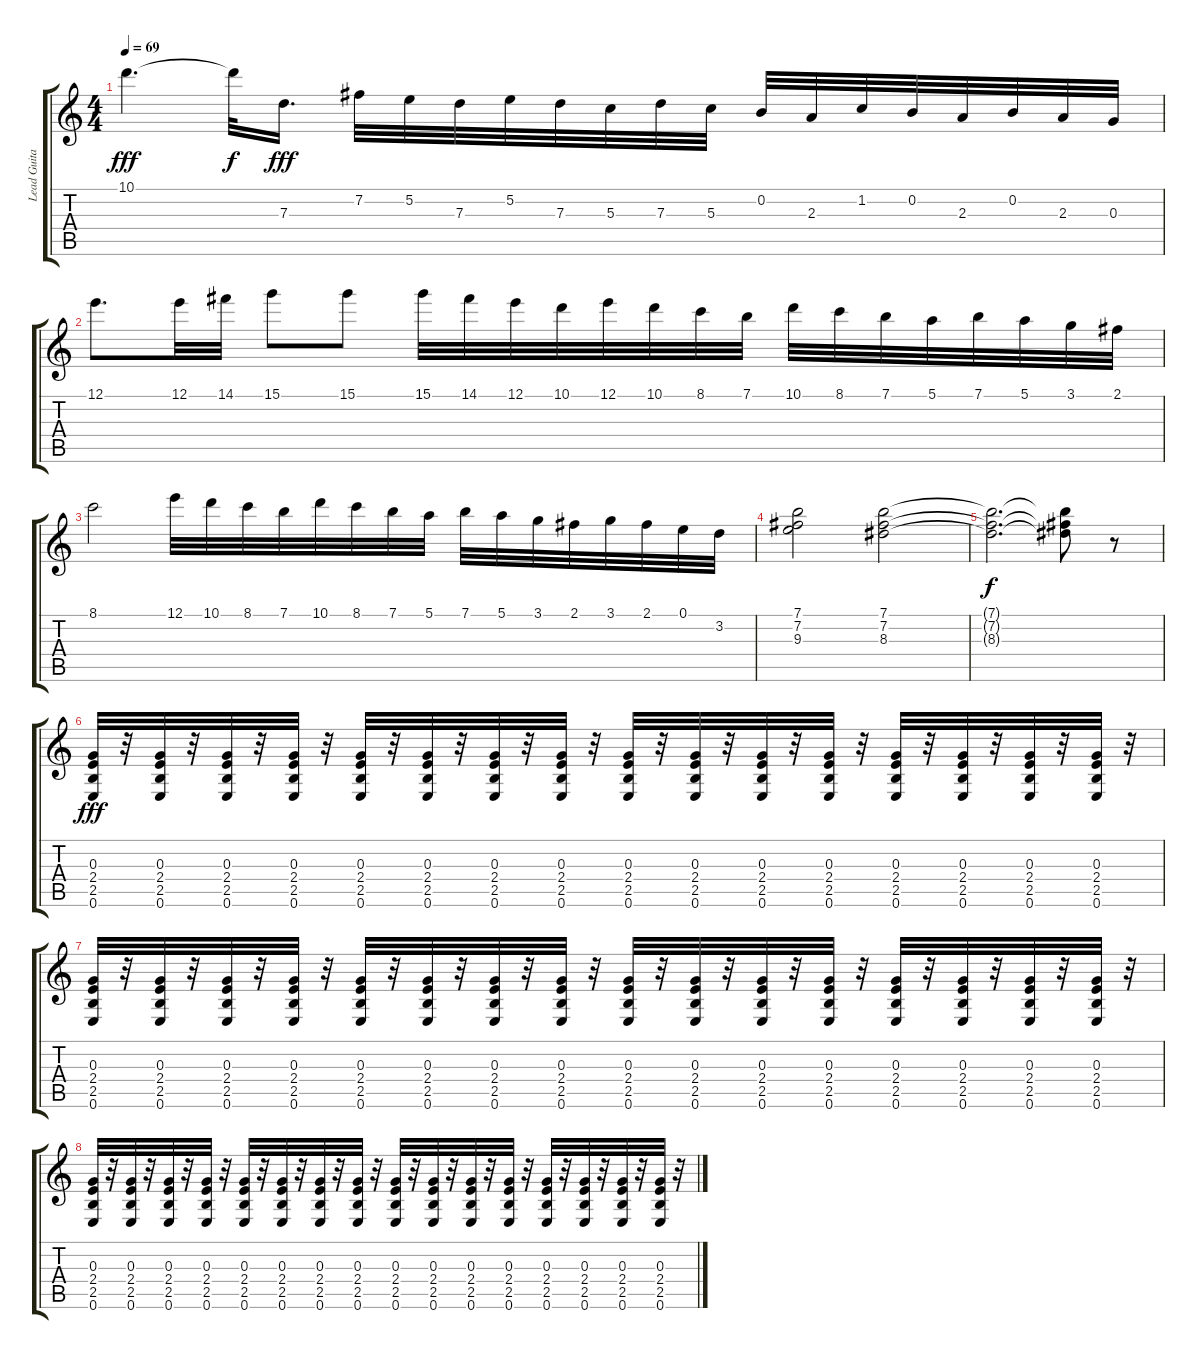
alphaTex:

\track ("Lead Guitar" "Lead Guita") {instrument distortionguitar}
\staff {score tabs}
\tuning (E4 B3 G3 D3 A2 E2) {hide}
\ts (4 4)
\tempo 69
\clef g2
\ks c
10.1.4{d dy fff} 10.1{t}.32{dy f} 7.3.16{d dy fff} 7.2.32 5.2.32 7.3.32 5.2.32 7.3.32 5.3.32 7.3.32 5.3.32 0.2.32 2.3.32 1.2.32 0.2.32 2.3.32 0.2.32 2.3.32 0.3.32 |
12.1.8{d} 12.1.32 14.1.32 15.1.8 15.1.8 15.1.32 14.1.32 12.1.32 10.1.32 12.1.32 10.1.32 8.1.32 7.1.32 10.1.32 8.1.32 7.1.32 5.1.32 7.1.32 5.1.32 3.1.32 2.1.32 |
8.1.2 12.1.32 10.1.32 8.1.32 7.1.32 10.1.32 8.1.32 7.1.32 5.1.32 7.1.32 5.1.32 3.1.32 2.1.32 3.1.32 2.1.32 0.1.32 3.2.32 |
(7.1 7.2 9.3).2 (7.1 7.2 8.3).2 |
(7.1{t} 7.2{t} 8.3{t}).2{d dy f} (7.1{t} 7.2{t} 8.3{t}).8 r.8 |
(0.3 2.4 2.5 0.6).32{dy fff} r.32 (0.3 2.4 2.5 0.6).32 r.32 (0.3 2.4 2.5 0.6).32 r.32 (0.3 2.4 2.5 0.6).32 r.32 (0.3 2.4 2.5 0.6).32 r.32 (0.3 2.4 2.5 0.6).32 r.32 (0.3 2.4 2.5 0.6).32 r.32 (0.3 2.4 2.5 0.6).32 r.32 (0.3 2.4 2.5 0.6).32 r.32 (0.3 2.4 2.5 0.6).32 r.32 (0.3 2.4 2.5 0.6).32 r.32 (0.3 2.4 2.5 0.6).32 r.32 (0.3 2.4 2.5 0.6).32 r.32 (0.3 2.4 2.5 0.6).32 r.32 (0.3 2.4 2.5 0.6).32 r.32 (0.3 2.4 2.5 0.6).32 r.32 |
(0.3 2.4 2.5 0.6).32 r.32 (0.3 2.4 2.5 0.6).32 r.32 (0.3 2.4 2.5 0.6).32 r.32 (0.3 2.4 2.5 0.6).32 r.32 (0.3 2.4 2.5 0.6).32 r.32 (0.3 2.4 2.5 0.6).32 r.32 (0.3 2.4 2.5 0.6).32 r.32 (0.3 2.4 2.5 0.6).32 r.32 (0.3 2.4 2.5 0.6).32 r.32 (0.3 2.4 2.5 0.6).32 r.32 (0.3 2.4 2.5 0.6).32 r.32 (0.3 2.4 2.5 0.6).32 r.32 (0.3 2.4 2.5 0.6).32 r.32 (0.3 2.4 2.5 0.6).32 r.32 (0.3 2.4 2.5 0.6).32 r.32 (0.3 2.4 2.5 0.6).32 r.32 |
(0.3 2.4 2.5 0.6).32 r.32 (0.3 2.4 2.5 0.6).32 r.32 (0.3 2.4 2.5 0.6).32 r.32 (0.3 2.4 2.5 0.6).32 r.32 (0.3 2.4 2.5 0.6).32 r.32 (0.3 2.4 2.5 0.6).32 r.32 (0.3 2.4 2.5 0.6).32 r.32 (0.3 2.4 2.5 0.6).32 r.32 (0.3 2.4 2.5 0.6).32 r.32 (0.3 2.4 2.5 0.6).32 r.32 (0.3 2.4 2.5 0.6).32 r.32 (0.3 2.4 2.5 0.6).32 r.32 (0.3 2.4 2.5 0.6).32 r.32 (0.3 2.4 2.5 0.6).32 r.32 (0.3 2.4 2.5 0.6).32 r.32 (0.3 2.4 2.5 0.6).32 r.32
